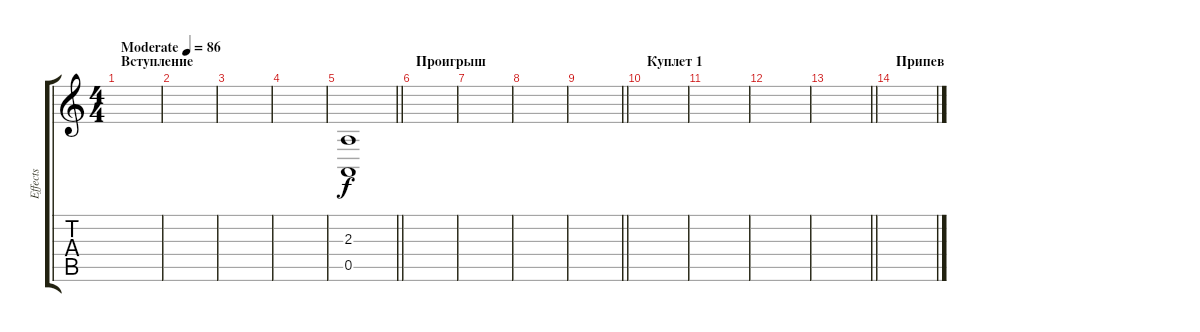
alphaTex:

\track ("Effects" "Effects") {instrument fx2soundtrack}
\staff {score tabs}
\tuning (E4 B3 G3 D3 A2 E2) {hide}
\ts (4 4)
\section ("" "Вступление")
\tempo (86 "Moderate")
\clef g2
\ks c
|
|
|
|
\barLineRight lightlight
(2.3 0.5).1 |
\section ("" "Проигрыш")
|
|
|
\barLineRight lightlight
|
\section ("" "Куплет 1")
|
|
|
\barLineRight lightlight
|
\section ("" "Припев")
